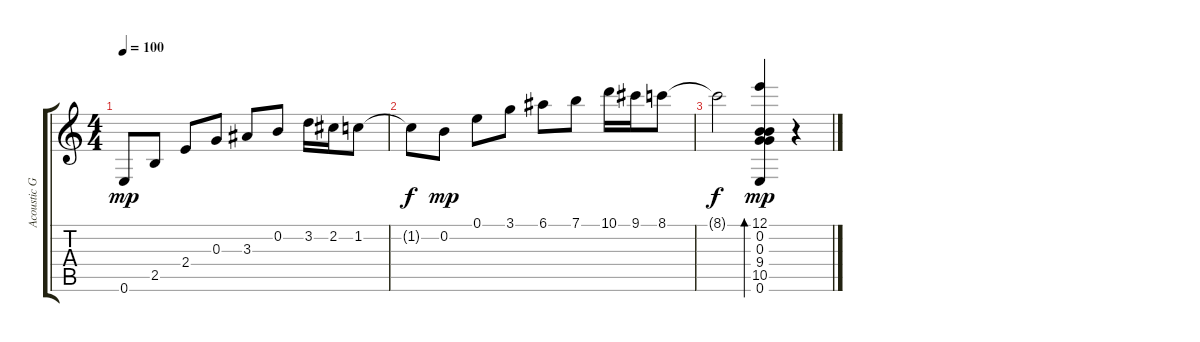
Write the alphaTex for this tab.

\track ("Acoustic Guitar (steel)" "Acoustic G") {instrument acousticguitarsteel}
\staff {score tabs}
\tuning (E4 B3 G3 D3 A2 E2) {hide}
\ts (4 4)
\tempo 100
\clef g2
\ks c
0.6.8{dy mp} 2.5.8 2.4.8 0.3.8 3.3.8 0.2.8 3.2.16 2.2.16 1.2.8 |
1.2{t}.8{dy f} 0.2.8{dy mp} 0.1.8 3.1.8 6.1.8 7.1.8 10.1.16 9.1.16 8.1.8 |
8.1{t}.2{dy f} (12.1 0.2 0.3 9.4 10.5 0.6).4{bd 120 dy mp} r.4
